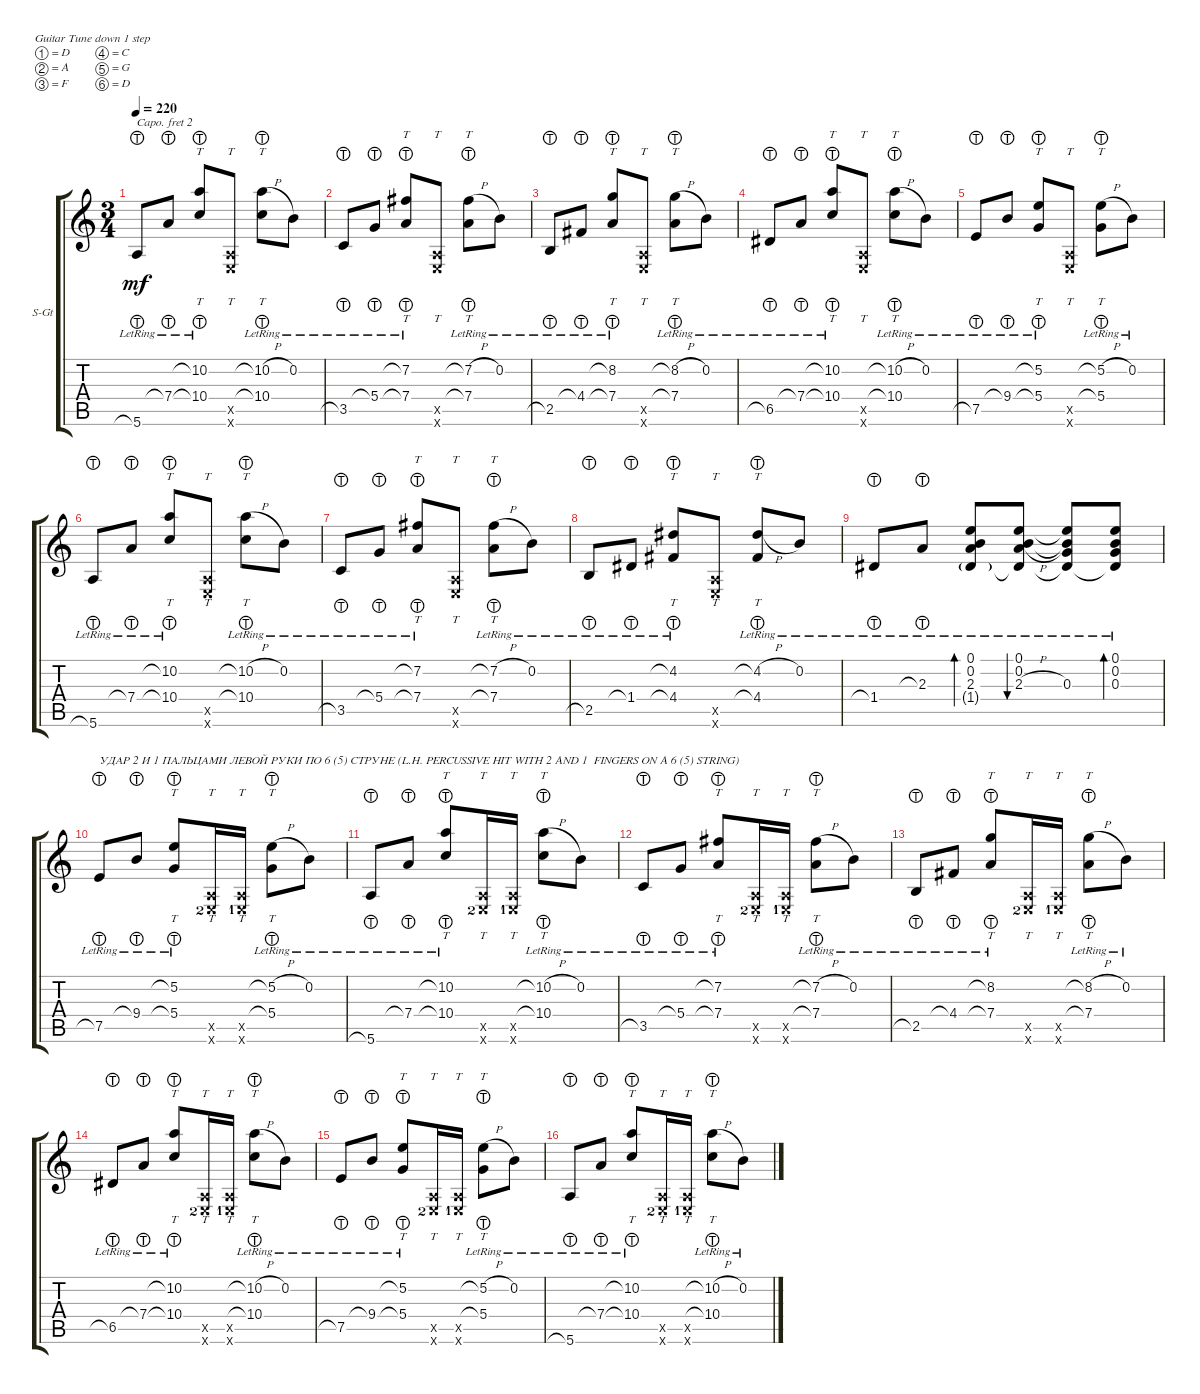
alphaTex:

\defaultSystemsLayout 4
\bracketExtendMode groupsimilarinstruments
\firstSystemTrackNameOrientation horizontal
\otherSystemsTrackNameOrientation horizontal
\track ("Steel Guitar" "S-Gt") {instrument acousticguitarsteel}
\staff {score tabs}
\capo 2
\tuning (D4 A3 F3 C3 G2 D2)
\ts (3 4)
\tempo 220
\clef g2
\ks c
5.6{lht lr}.8{dy mf} 7.4{lht lr}.8 (10.2{lht lr} 10.4{lht lr}).8{tt} (0.5{x} 0.6{x}).8{tt} (10.4{lht lr} 10.2{h lht lr}).8{tt} 0.2{lr}.8 |
3.5{lht lr}.8 5.4{lht lr}.8 (7.2{lht lr} 7.4{lht lr}).8{tt} (0.5{x} 0.6{x}).8{tt} (7.2{h lht lr} 7.4{lht lr}).8{tt} 0.2{lr}.8 |
2.5{lht lr}.8 4.4{lht lr}.8 (8.2{lht lr} 7.4{lht lr}).8{tt} (0.6{x} 0.5{x}).8{tt} (8.2{h lht lr} 7.4{lht lr}).8{tt} 0.2{lr}.8 |
6.5{lht lr}.8 7.4{lht lr}.8 (10.2{lht lr} 10.4{lht lr}).8{tt} (0.6{x} 0.5{x}).8{tt} (10.2{h lht lr} 10.4{lht lr}).8{tt} 0.2{lr}.8 |
7.5{lht lr}.8 9.4{lht lr}.8 (5.2{lht lr} 5.4{lht lr}).8{tt} (0.5{x} 0.6{x}).8{tt} (5.4{lht lr} 5.2{h lht lr}).8{tt} 0.2{lr}.8 |
5.6{lht lr}.8 7.4{lht lr}.8 (10.2{lht lr} 10.4{lht lr}).8{tt} (0.6{x} 0.5{x}).8{tt} (10.4{lht lr} 10.2{h lht lr}).8{tt} 0.2{lr}.8 |
3.5{lht lr}.8 5.4{lht lr}.8 (7.2{lht lr} 7.4{lht lr}).8{tt} (0.6{x} 0.5{x}).8{tt} (7.2{h lht lr} 7.4{lht lr}).8{tt} 0.2{lr}.8 |
2.5{lht lr}.8 1.4{lht lr}.8 (4.2{lht lr} 4.4{lht lr}).8{tt} (0.5{x} 0.6{x}).8{tt} (4.2{h lht lr} 4.4{lht lr}).8{tt} 0.2{lr}.8 |
1.4{lht lr}.8 2.3{lht lr}.8 (2.3{lr} 0.1{lr} 0.2{lr} 1.4{g lr}).8{bd 30} (2.3{h lr} 0.2{lr} 0.1{lr} 1.4{lr t}).8{bu 30} (0.3{lr} 0.1{lr t} 0.2{lr t} 1.4{lr t}).8 (0.1{lr} 0.2{lr} 0.3{lr} 1.4{lr t}).8{bd 30} |
7.5{lht lr}.8{txt "УДАР 2 И 1 ПАЛЬЦАМИ ЛЕВОЙ РУКИ ПО 6 (5) СТРУНЕ (L.H. PERCUSSIVE HIT WITH 2 AND 1  FINGERS ON A 6 (5) STRING) "} 9.4{lht lr}.8 (5.2{lht lr} 5.4{lht lr}).8{tt} (0.6{x lf 3} 0.5{x}).16{tt} (0.6{x lf 2} 0.5{x}).16{tt} (5.4{lht lr} 5.2{h lht lr}).8{tt} 0.2{lr}.8 |
5.6{lht lr}.8 7.4{lht lr}.8 (10.2{lht lr} 10.4{lht lr}).8{tt} (0.6{x lf 3} 0.5{x}).16{tt} (0.6{x lf 2} 0.5{x}).16{tt} (10.4{lht lr} 10.2{h lht lr}).8{tt} 0.2{lr}.8 |
3.5{lht lr}.8 5.4{lht lr}.8 (7.2{lht lr} 7.4{lht lr}).8{tt} (0.6{x lf 3} 0.5{x}).16{tt} (0.6{x lf 2} 0.5{x}).16{tt} (7.4{lht lr} 7.2{h lht lr}).8{tt} 0.2{lr}.8 |
2.5{lht lr}.8 4.4{lht lr}.8 (8.2{lht lr} 7.4{lht lr}).8{tt} (0.6{x lf 3} 0.5{x}).16{tt} (0.6{x lf 2} 0.5{x}).16{tt} (7.4{lht lr} 8.2{h lht lr}).8{tt} 0.2{lr}.8 |
6.5{lht lr}.8 7.4{lht lr}.8 (10.2{lht lr} 10.4{lht lr}).8{tt} (0.6{x lf 3} 0.5{x}).16{tt} (0.6{x lf 2} 0.5{x}).16{tt} (10.4{lht lr} 10.2{h lht lr}).8{tt} 0.2{lr}.8 |
7.5{lht lr}.8 9.4{lht lr}.8 (5.2{lht lr} 5.4{lht lr}).8{tt} (0.6{x lf 3} 0.5{x}).16{tt} (0.6{x lf 2} 0.5{x}).16{tt} (5.4{lht lr} 5.2{h lht lr}).8{tt} 0.2{lr}.8 |
5.6{lht lr}.8 7.4{lht lr}.8 (10.2{lht lr} 10.4{lht lr}).8{tt} (0.6{x lf 3} 0.5{x}).16{tt} (0.6{x lf 2} 0.5{x}).16{tt} (10.4{lht lr} 10.2{h lht lr}).8{tt} 0.2{lr}.8
